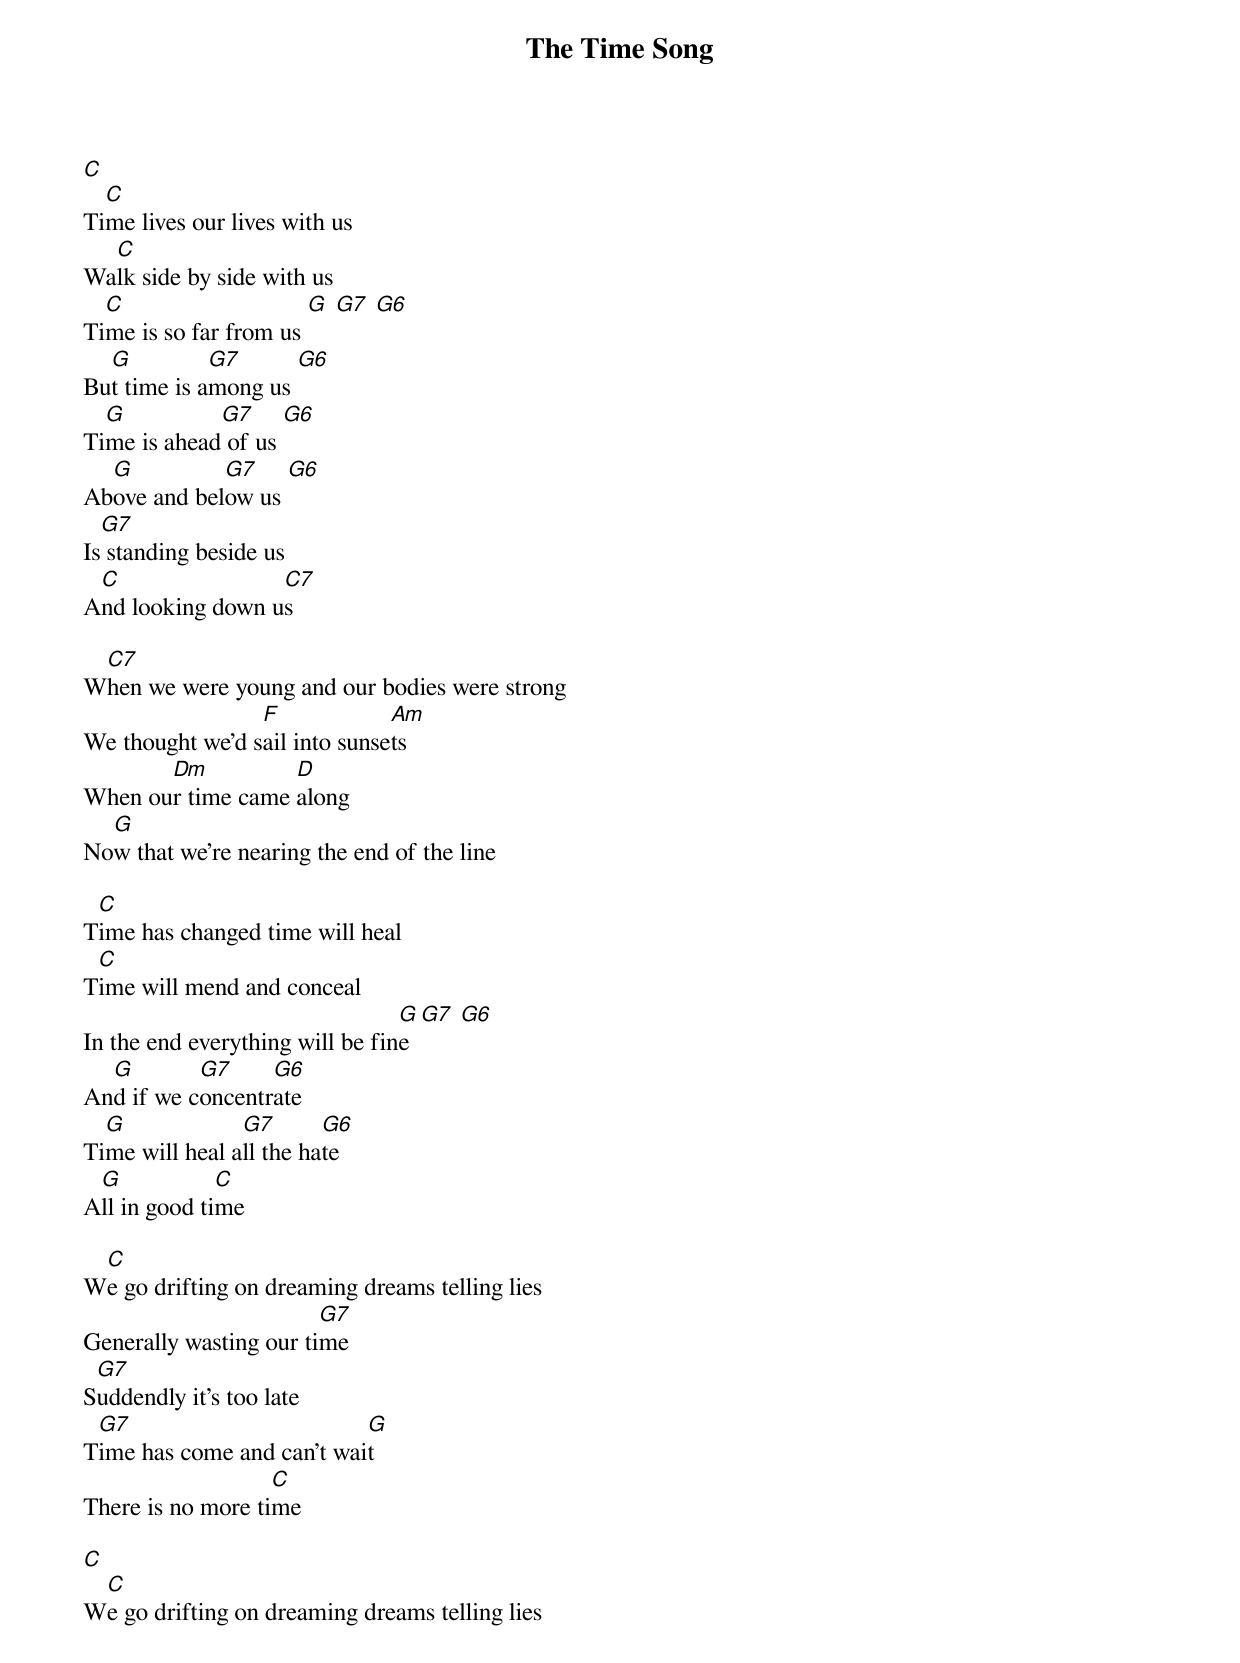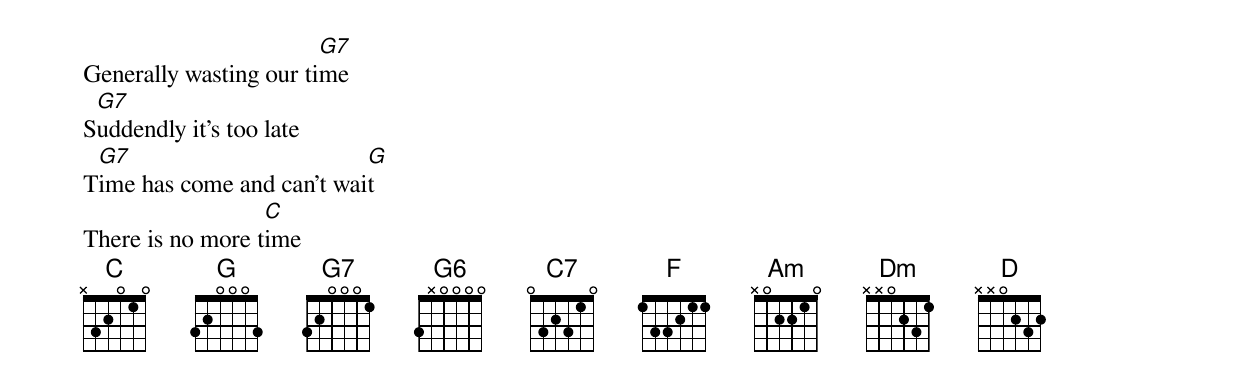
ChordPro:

{title:The Time Song}
{The Kinks}
[C]
Ti[C]me lives our lives with us
Wa[C]lk side by side with us
Ti[C]me is so far from us [G] [G7] [G6]
Bu[G]t time is a[G7]mong us [G6]
Ti[G]me is ahead[G7] of us [G6]
Ab[G]ove and bel[G7]ow us [G6]
Is[G7] standing beside us
A[C]nd looking down u[C7]s

W[C7]hen we were young and our bodies were strong
We thought we'd s[F]ail into sunse[Am]ts
When ou[Dm]r time came [D]along
No[G]w that we're nearing the end of the line

T[C]ime has changed time will heal
T[C]ime will mend and conceal
In the end everything will be fin[G]e [G7] [G6]
An[G]d if we c[G7]oncentr[G6]ate
Ti[G]me will heal a[G7]ll the ha[G6]te
A[G]ll in good ti[C]me

W[C]e go drifting on dreaming dreams telling lies
Generally wasting our ti[G7]me
S[G7]uddendly it's too late
T[G7]ime has come and can't wai[G]t
There is no more ti[C]me

[C]
W[C]e go drifting on dreaming dreams telling lies
Generally wasting our ti[G7]me
S[G7]uddendly it's too late
T[G7]ime has come and can't wai[G]t
There is no more t[C]ime
